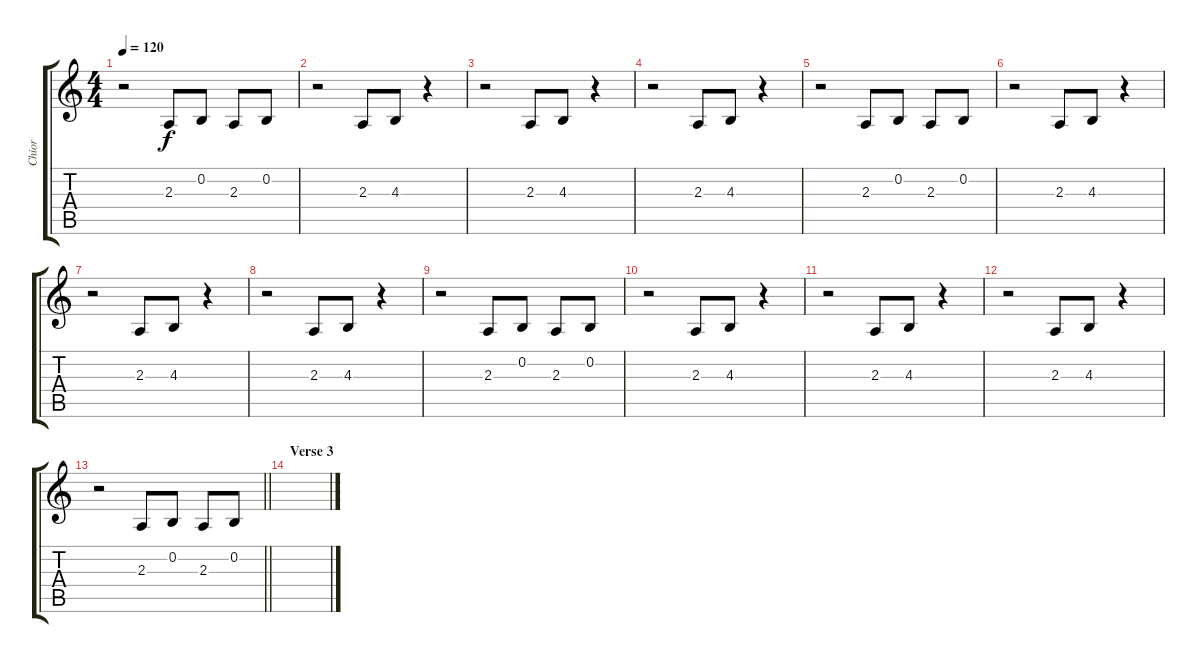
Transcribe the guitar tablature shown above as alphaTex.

\track ("Chior" "Chior") {instrument choiraahs}
\staff {score tabs}
\tuning (E4 B3 G3 D3 A2 E2) {hide}
\ts (4 4)
\tempo 120
\clef g2
\ks c
r.2{dy f} 2.3.8 0.2.8 2.3.8 0.2.8 |
r.2 2.3.8 4.3.8 r.4 |
r.2 2.3.8 4.3.8 r.4 |
r.2 2.3.8 4.3.8 r.4 |
r.2 2.3.8 0.2.8 2.3.8 0.2.8 |
r.2 2.3.8 4.3.8 r.4 |
r.2 2.3.8 4.3.8 r.4 |
r.2 2.3.8 4.3.8 r.4 |
r.2 2.3.8 0.2.8 2.3.8 0.2.8 |
r.2 2.3.8 4.3.8 r.4 |
r.2 2.3.8 4.3.8 r.4 |
r.2 2.3.8 4.3.8 r.4 |
\barLineRight lightlight
r.2 2.3.8 0.2.8 2.3.8 0.2.8 |
\section ("" "Verse 3")
